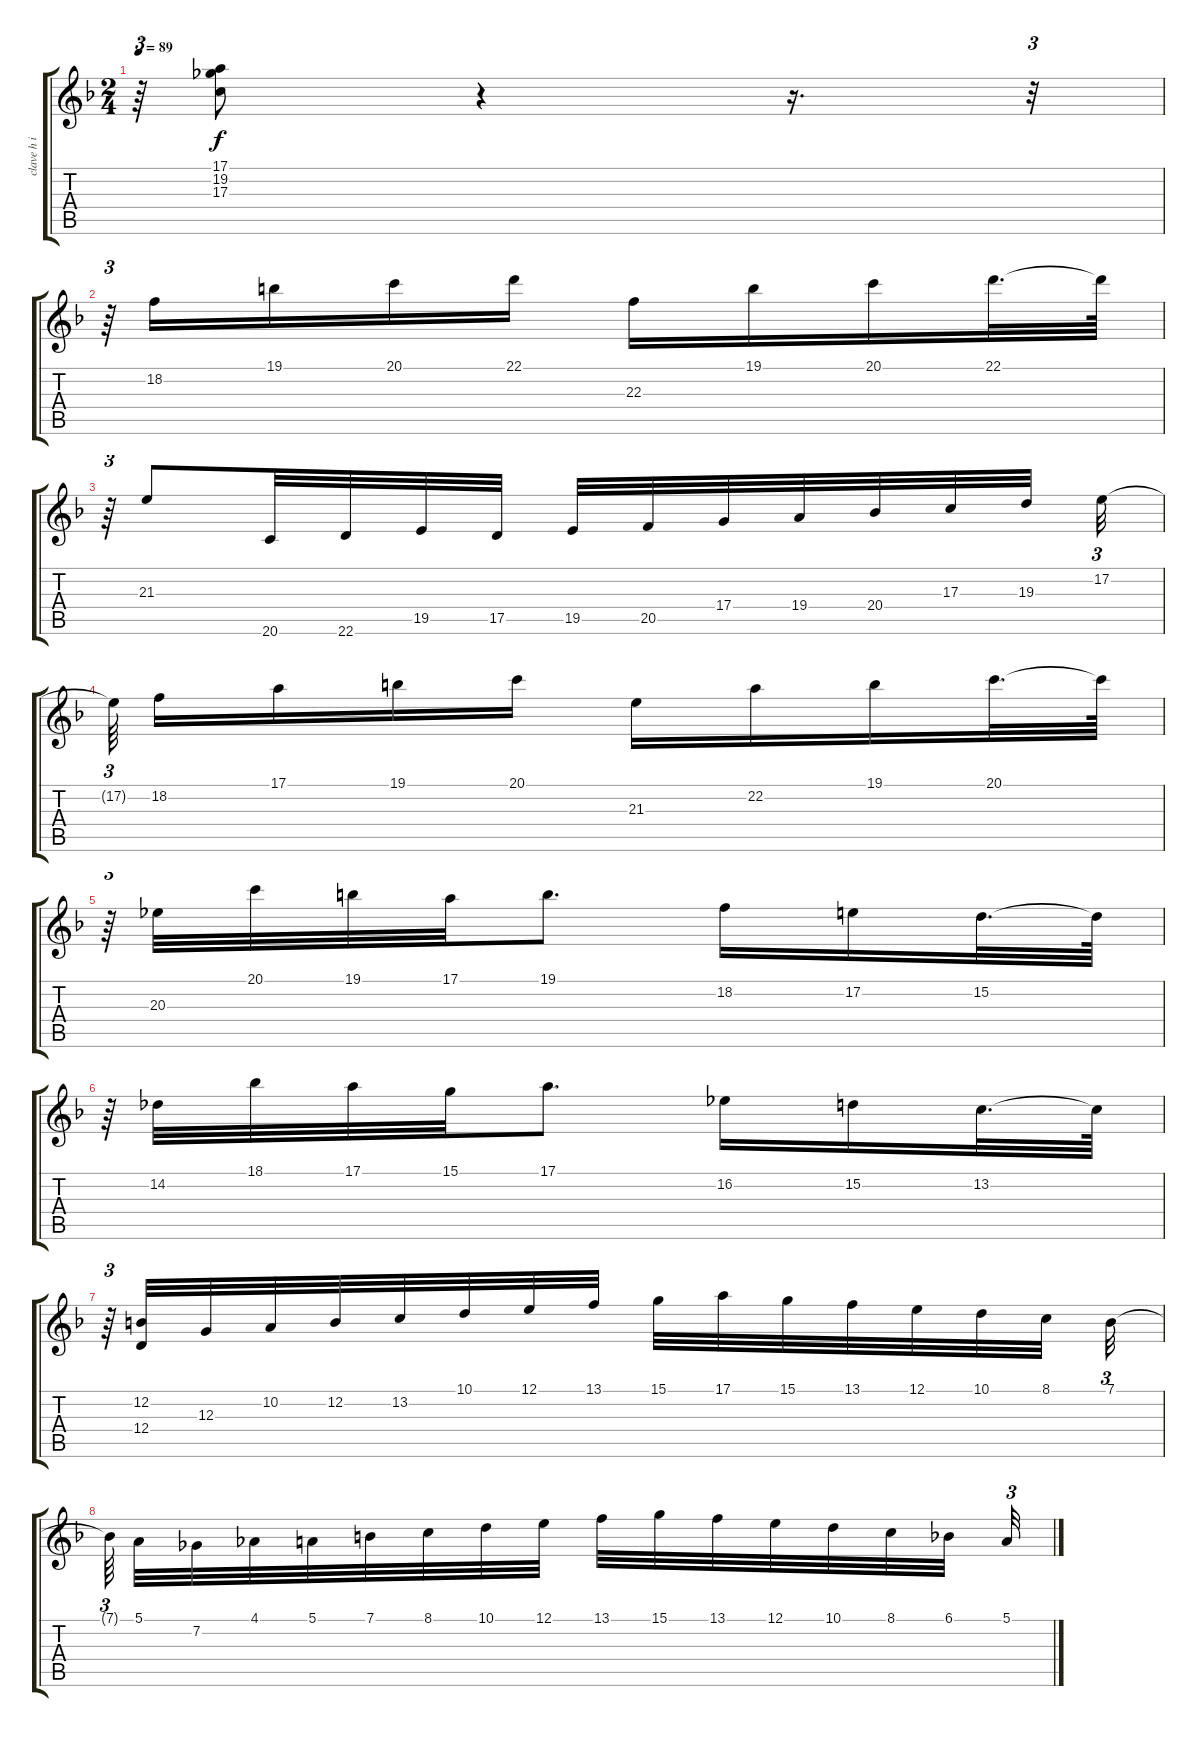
\track ("clave h i" "clave h i") {instrument harpsichord}
\staff {score tabs}
\tuning (E4 B3 G3 D3 A2 E2) {hide}
\ts (2 4)
\tempo 89
\clef g2
\ks dminor
r.64{tu (3 2) dy f} (17.1 19.2 17.3).8 r.4 r.16{d} r.32{tu (3 2)} |
r.64{tu (3 2)} 18.2.16 19.1.16 20.1.16 22.1.16 22.3.16 19.1.16 20.1.16 22.1.32{d} 22.1{t}.64 |
r.64{tu (3 2)} 21.3.8 20.6.32 22.6.32 19.5.32 17.5.32 19.5.32 20.5.32 17.4.32 19.4.32 20.4.32 17.3.32 19.3.32{beam splitsecondary} 17.2.32{tu (3 2)} |
17.2{t}.64{tu (3 2) beam splitsecondary} 18.2.16 17.1.16 19.1.16 20.1.16 21.3.16 22.2.16 19.1.16 20.1.32{d} 20.1{t}.64 |
r.64{tu (3 2)} 20.3.32 20.1.32 19.1.32 17.1.32 19.1.8{d} 18.2.16 17.2.16 15.2.32{d} 15.2{t}.64 |
r.64{tu (3 2)} 14.2.32 18.1.32 17.1.32 15.1.32 17.1.8{d} 16.2.16 15.2.16 13.2.32{d} 13.2{t}.64 |
r.64{tu (3 2)} (12.2 12.4).32 12.3.32 10.2.32 12.2.32 13.2.32 10.1.32 12.1.32 13.1.32 15.1.32 17.1.32 15.1.32 13.1.32 12.1.32 10.1.32 8.1.32{beam splitsecondary} 7.1.32{tu (3 2)} |
7.1{t}.64{tu (3 2) beam splitsecondary} 5.1.32 7.2.32 4.1.32 5.1.32 7.1.32 8.1.32 10.1.32 12.1.32 13.1.32 15.1.32 13.1.32 12.1.32 10.1.32 8.1.32 6.1.32{beam splitsecondary} 5.1.32{tu (3 2)}
